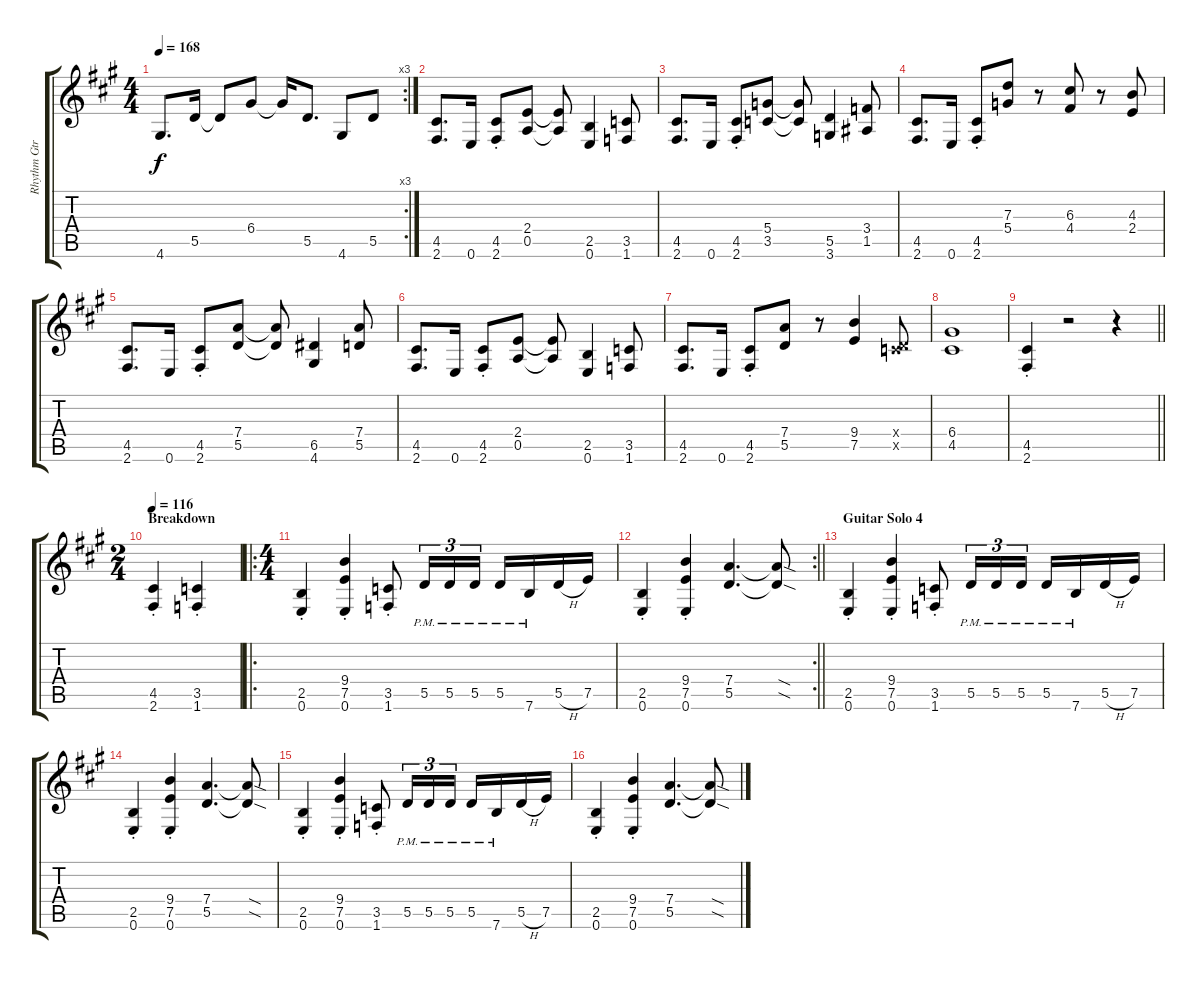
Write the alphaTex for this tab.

\track ("Rhythm Gtr. 1" "Rhythm Gtr") {instrument distortionguitar}
\staff {score tabs}
\tuning (E4 B3 G3 D3 A2 E2) {hide}
\rc 3
\ts (4 4)
\tempo 168
\clef g2
\ks a
4.6.8{d dy f} 5.5.16 5.5{t}.8 6.4.8 6.4{t}.16 5.5.8{d} 4.6.8 5.5.8 |
(4.5 2.6).8{d} 0.6.16 (4.5{st} 2.6{st}).8 (2.4 0.5).8 (2.4{t} 0.5{t}).8 (2.5 0.6).4 (3.5 1.6).8 |
(4.5 2.6).8{d} 0.6.16 (4.5{st} 2.6{st}).8 (5.4 3.5).8 (5.4{t} 3.5{t}).8 (5.5 3.6).4 (3.4 1.5).8 |
(4.5 2.6).8{d} 0.6.16 (4.5{st} 2.6{st}).8 (7.3 5.4).8 r.8 (6.3 4.4).8 r.8 (4.3 2.4).8 |
(4.5 2.6).8{d} 0.6.16 (4.5{st} 2.6{st}).8 (7.4 5.5).8 (7.4{t} 5.5{t}).8 (6.5 4.6).4 (7.4 5.5).8 |
(4.5 2.6).8{d} 0.6.16 (4.5{st} 2.6{st}).8 (2.4 0.5).8 (2.4{t} 0.5{t}).8 (2.5 0.6).4 (3.5 1.6).8 |
(4.5 2.6).8{d} 0.6.16 (4.5{st} 2.6{st}).8 (7.4 5.5).8 r.8 (9.4 7.5).4 (0.4{x} 3.5{x}).8 |
(6.4 4.5).1 |
\barLineRight lightlight
(4.5{st} 2.6{st}).4 r.2 r.4 |
\ts (2 4)
\section ("" "Breakdown")
\tempo 116
(4.5{st} 2.6{st}).4 (3.5{st} 1.6{st}).4 |
\ro
\ts (4 4)
(2.5{st} 0.6{st}).4 (9.4{st} 7.5{st} 0.6{st}).4 (3.5{st} 1.6{st}).8 5.5{pm}.16{tu (3 2)} 5.5{pm}.16{tu (3 2)} 5.5{pm}.16{tu (3 2)} 5.5{pm}.16 7.6{pm}.16 5.5{h}.16 7.5.16 |
\rc 2
\barLineRight lightlight
(2.5{st} 0.6{st}).4 (9.4{st} 7.5{st} 0.6{st}).4 (7.4 5.5).4{d} (7.4{sod t} 5.5{sod t}).8 |
\section ("" "Guitar Solo 4")
(2.5{st} 0.6{st}).4 (9.4{st} 7.5{st} 0.6{st}).4 (3.5{st} 1.6{st}).8 5.5{pm}.16{tu (3 2)} 5.5{pm}.16{tu (3 2)} 5.5{pm}.16{tu (3 2)} 5.5{pm}.16 7.6{pm}.16 5.5{h}.16 7.5.16 |
(2.5{st} 0.6{st}).4 (9.4{st} 7.5{st} 0.6{st}).4 (7.4 5.5).4{d} (7.4{sod t} 5.5{sod t}).8 |
(2.5{st} 0.6{st}).4 (9.4{st} 7.5{st} 0.6{st}).4 (3.5{st} 1.6{st}).8 5.5{pm}.16{tu (3 2)} 5.5{pm}.16{tu (3 2)} 5.5{pm}.16{tu (3 2)} 5.5{pm}.16 7.6{pm}.16 5.5{h}.16 7.5.16 |
(2.5{st} 0.6{st}).4 (9.4{st} 7.5{st} 0.6{st}).4 (7.4 5.5).4{d} (7.4{sod t} 5.5{sod t}).8
